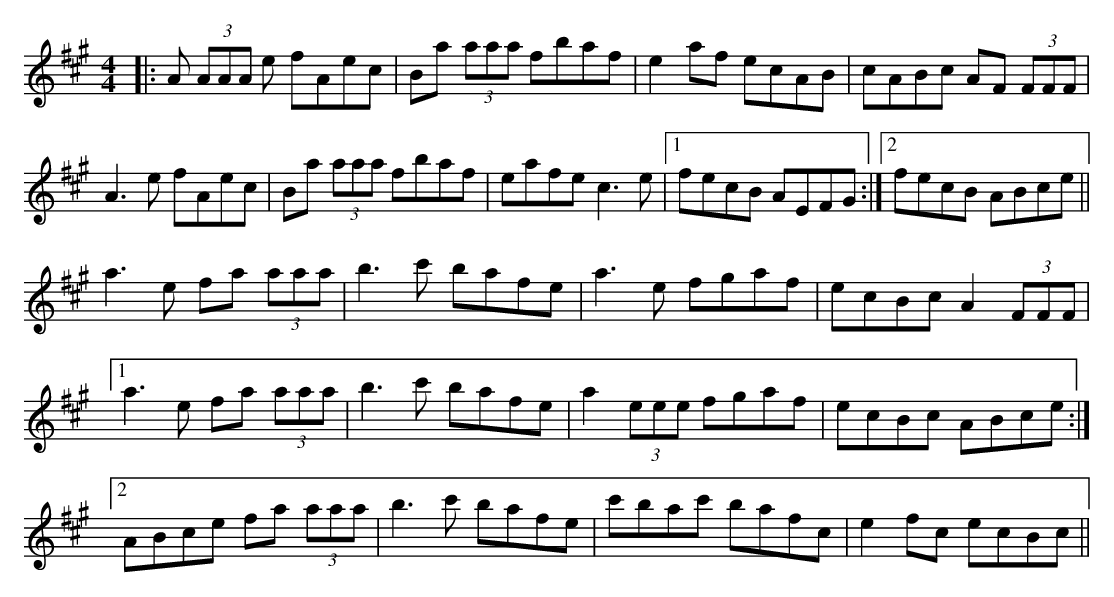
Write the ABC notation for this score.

X:1
M:4/4
K:A
|:A (3AAA e fAec|Ba (3aaa fbaf|e2 af ecAB|cABc AF (3FFF|
A3 e fAec|Ba (3aaa fbaf|eafe c3 e|1 fecB AEFG:|2 fecB ABce||
a3 e fa (3aaa|b3 c' bafe|a3 e fgaf|ecBc A2 (3FFF|
[1 a3 e fa (3aaa|b3 c' bafe|a2 (3eee fgaf|ecBc ABce:|
[2 ABce fa (3aaa|b3 c' bafe|c'bac' bafc|e2 fc ecBc||
